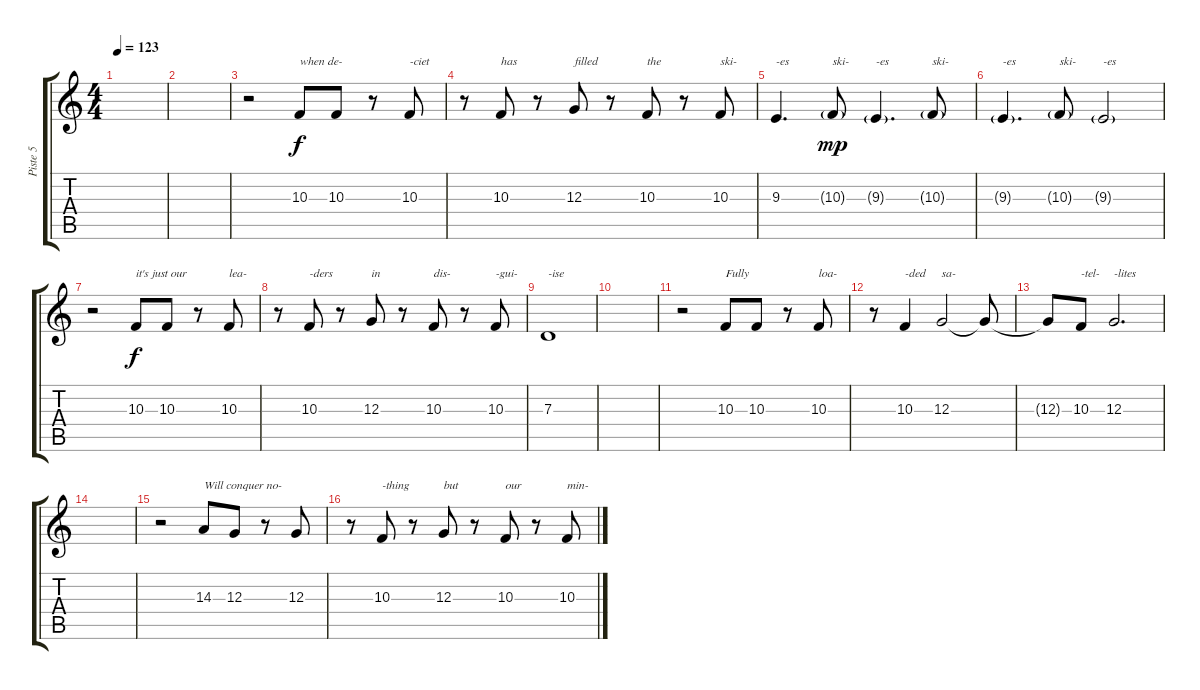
\track ("Piste 5" "Piste 5") {instrument flute}
\staff {score tabs}
\tuning (E4 B3 G3 D3 A2 E2) {hide}
\ts (4 4)
\tempo 123
\clef g2
\ks c
|
|
r.2 10.3.8{txt "when de-"} 10.3.8 r.8 10.3.8{txt "-ciet"} |
r.8 10.3.8{txt "has"} r.8 12.3.8{txt "filled"} r.8 10.3.8{txt "the"} r.8 10.3.8{txt "ski-"} |
9.3.4{d txt "-es"} 10.3{g}.8{txt "ski-" dy mp} 9.3{g}.4{d txt "-es"} 10.3{g}.8{txt "ski-"} |
9.3{g}.4{d txt "-es"} 10.3{g}.8{txt "ski-"} 9.3{g}.2{txt "-es"} |
r.2 10.3.8{txt "it's just our" dy f} 10.3.8 r.8 10.3.8{txt "lea-"} |
r.8 10.3.8{txt "-ders"} r.8 12.3.8{txt "in"} r.8 10.3.8{txt "dis-"} r.8 10.3.8{txt "-gui-"} |
7.3.1{txt "-ise"} |
|
r.2 10.3.8{txt "Fully"} 10.3.8 r.8 10.3.8{txt "loa-"} |
r.8 10.3.4{txt "-ded"} 12.3.2{txt "sa-"} 12.3{t}.8 |
12.3{t}.8 10.3.8{txt "-tel-"} 12.3.2{d txt "-lites"} |
|
r.2 14.3.8{txt "Will conquer no-"} 12.3.8 r.8 12.3.8 |
r.8 10.3.8{txt "-thing"} r.8 12.3.8{txt "but"} r.8 10.3.8{txt "our"} r.8 10.3.8{txt "min-"}
